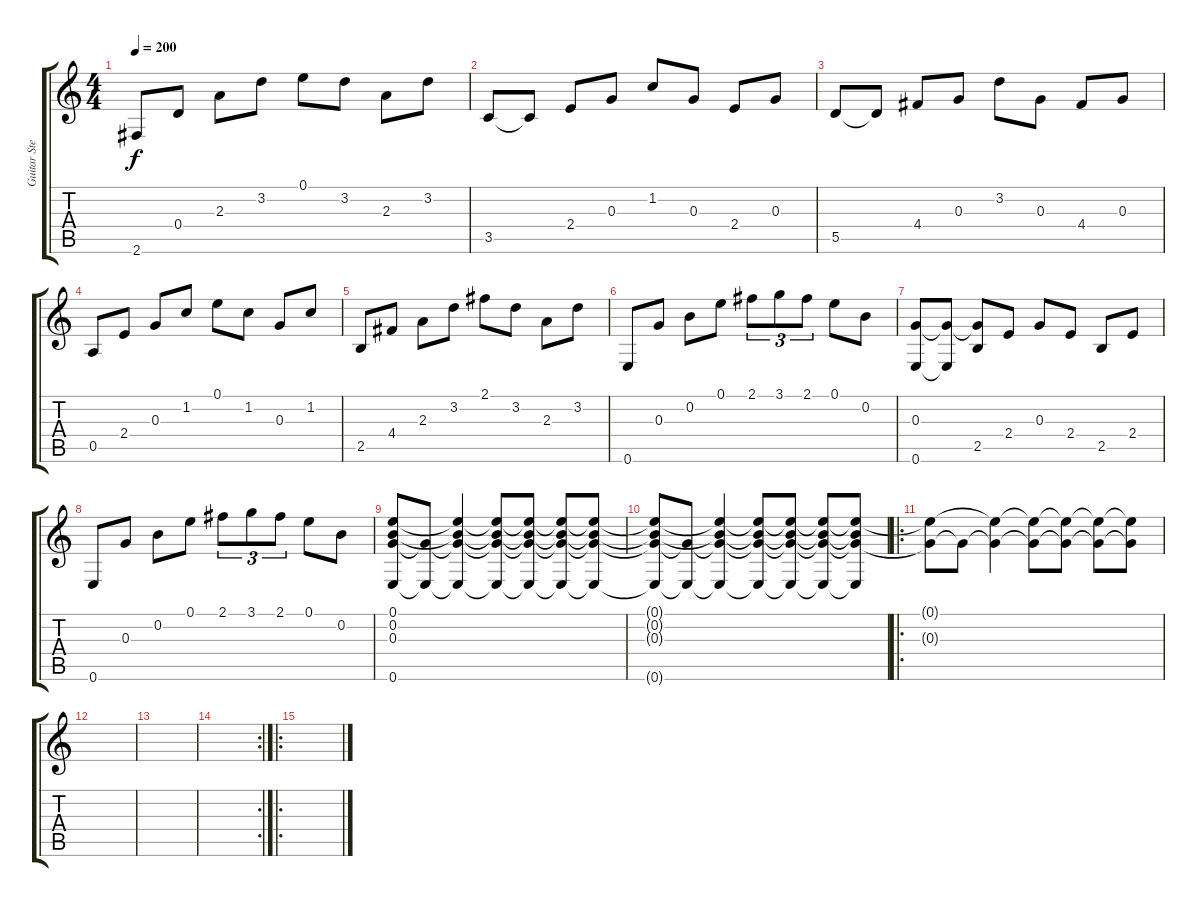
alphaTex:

\track ("Guitar Steel" "Guitar Ste") {instrument acousticguitarsteel}
\staff {score tabs}
\tuning (E4 B3 G3 D3 A2 E2) {hide}
\ts (4 4)
\tempo 200
\clef g2
\ks c
2.6.8{dy f} 0.4.8 2.3.8 3.2.8 0.1.8 3.2.8 2.3.8 3.2.8 |
3.5.8 3.5{t}.8 2.4.8 0.3.8 1.2.8 0.3.8 2.4.8 0.3.8 |
5.5.8 5.5{t}.8 4.4.8 0.3.8 3.2.8 0.3.8 4.4.8 0.3.8 |
0.5.8 2.4.8 0.3.8 1.2.8 0.1.8 1.2.8 0.3.8 1.2.8 |
2.5.8 4.4.8 2.3.8 3.2.8 2.1.8 3.2.8 2.3.8 3.2.8 |
0.6.8 0.3.8 0.2.8 0.1.8 2.1.8{tu (3 2)} 3.1.8{tu (3 2)} 2.1.8{tu (3 2)} 0.1.8 0.2.8 |
(0.3 0.6).8 (0.3{t} 0.6{t}).8 (0.3{t} 2.5).8 2.4.8 0.3.8 2.4.8 2.5.8 2.4.8 |
0.6.8 0.3.8 0.2.8 0.1.8 2.1.8{tu (3 2)} 3.1.8{tu (3 2)} 2.1.8{tu (3 2)} 0.1.8 0.2.8 |
(0.1 0.2 0.3 0.6).8 (0.3{t} 0.6{t}).8 (0.1{t} 0.2{t} 0.3{t} 0.6{t}).4 (0.1{t} 0.2{t} 0.3{t} 0.6{t}).8 (0.1{t} 0.2{t} 0.3{t} 0.6{t}).8 (0.1{t} 0.2{t} 0.3{t} 0.6{t}).8 (0.1{t} 0.2{t} 0.3{t} 0.6{t}).8 |
(0.1{t} 0.2{t} 0.3{t} 0.6{t}).8 (0.3{t} 0.6{t}).8 (0.1{t} 0.2{t} 0.3{t} 0.6{t}).4 (0.1{t} 0.2{t} 0.3{t} 0.6{t}).8 (0.1{t} 0.2{t} 0.3{t} 0.6{t}).8 (0.1{t} 0.2{t} 0.3{t} 0.6{t}).8 (0.1{t} 0.2{t} 0.3{t} 0.6{t}).8 |
\ro
(0.1{t} 0.3{t}).8 0.3{t}.8 (0.1{t} 0.3{t}).4 (0.1{t} 0.3{t}).8 (0.1{t} 0.3{t}).8 (0.1{t} 0.3{t}).8 (0.1{t} 0.3{t}).8 |
|
|
\rc 2
|
\ro
